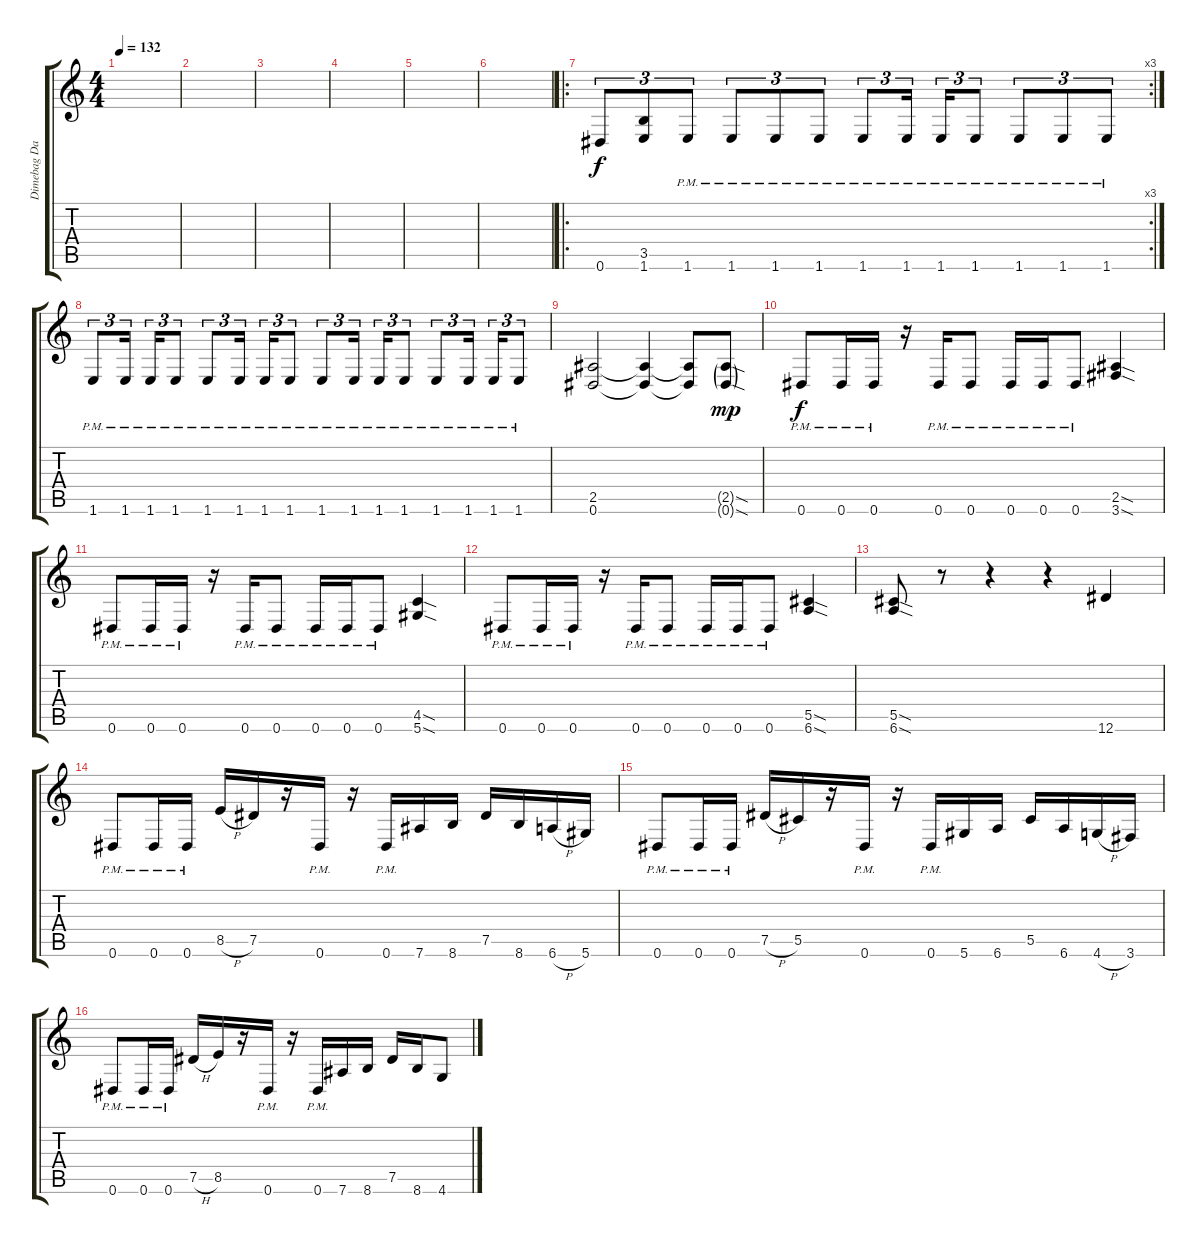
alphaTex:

\track ("Dimebag Darrel Rhythm" "Dimebag Da") {instrument distortionguitar}
\staff {score tabs}
\tuning (Eb4 Bb3 Gb3 Db3 Ab2 Eb2) {hide}
\ts (4 4)
\tempo 132
\clef g2
\ks c
|
|
|
|
|
|
\ro
\rc 3
0.6.8{tu (3 2) instrument distortionguitar} (3.5 1.6).8{tu (3 2)} 1.6{pm}.8{tu (3 2)} 1.6{pm}.8{tu (3 2)} 1.6{pm}.8{tu (3 2)} 1.6{pm}.8{tu (3 2)} 1.6{pm}.8{tu (3 2)} 1.6{pm}.16{tu (3 2)} 1.6{pm}.16{tu (3 2)} 1.6{pm}.8{tu (3 2)} 1.6{pm}.8{tu (3 2)} 1.6{pm}.8{tu (3 2)} 1.6{pm}.8{tu (3 2)} |
1.6{pm}.8{tu (3 2)} 1.6{pm}.16{tu (3 2)} 1.6{pm}.16{tu (3 2)} 1.6{pm}.8{tu (3 2)} 1.6{pm}.8{tu (3 2)} 1.6{pm}.16{tu (3 2)} 1.6{pm}.16{tu (3 2)} 1.6{pm}.8{tu (3 2)} 1.6{pm}.8{tu (3 2)} 1.6{pm}.16{tu (3 2)} 1.6{pm}.16{tu (3 2)} 1.6{pm}.8{tu (3 2)} 1.6{pm}.8{tu (3 2)} 1.6{pm}.16{tu (3 2)} 1.6{pm}.16{tu (3 2)} 1.6{pm}.8{tu (3 2)} |
(2.5 0.6).2 (2.5{t} 0.6{t}).4 (2.5{t} 0.6{t}).8 (2.5{sod g} 0.6{sod g}).8{dy mp} |
0.6{pm}.8{dy f} 0.6{pm}.16 0.6{pm}.16 r.16 0.6{pm}.16 0.6{pm}.8 0.6{pm}.16 0.6{pm}.16 0.6{pm}.8 (2.5{sod} 3.6{sod}).4 |
0.6{pm}.8 0.6{pm}.16 0.6{pm}.16 r.16 0.6{pm}.16 0.6{pm}.8 0.6{pm}.16 0.6{pm}.16 0.6{pm}.8 (4.5{sod} 5.6{sod}).4 |
0.6{pm}.8 0.6{pm}.16 0.6{pm}.16 r.16 0.6{pm}.16 0.6{pm}.8 0.6{pm}.16 0.6{pm}.16 0.6{pm}.8 (5.5{sod} 6.6{sod}).4 |
(5.5{sod} 6.6{sod}).8 r.8 r.4 r.4 12.6.4 |
0.6{pm}.8 0.6{pm}.16 0.6{pm}.16 8.5{h}.16 7.5.16 r.16 0.6{pm}.16 r.16 0.6{pm}.16 7.6.16 8.6.16 7.5.16 8.6.16 6.6{h}.16 5.6.16 |
0.6{pm}.8 0.6{pm}.16 0.6{pm}.16 7.5{h}.16 5.5.16 r.16 0.6{pm}.16 r.16 0.6{pm}.16 5.6.16 6.6.16 5.5.16 6.6.16 4.6{h}.16 3.6.16 |
0.6{pm}.8 0.6{pm}.16 0.6{pm}.16 7.5{h}.16 8.5.16 r.16 0.6{pm}.16 r.16 0.6{pm}.16 7.6.16 8.6.16 7.5.16 8.6.16 4.6.8
